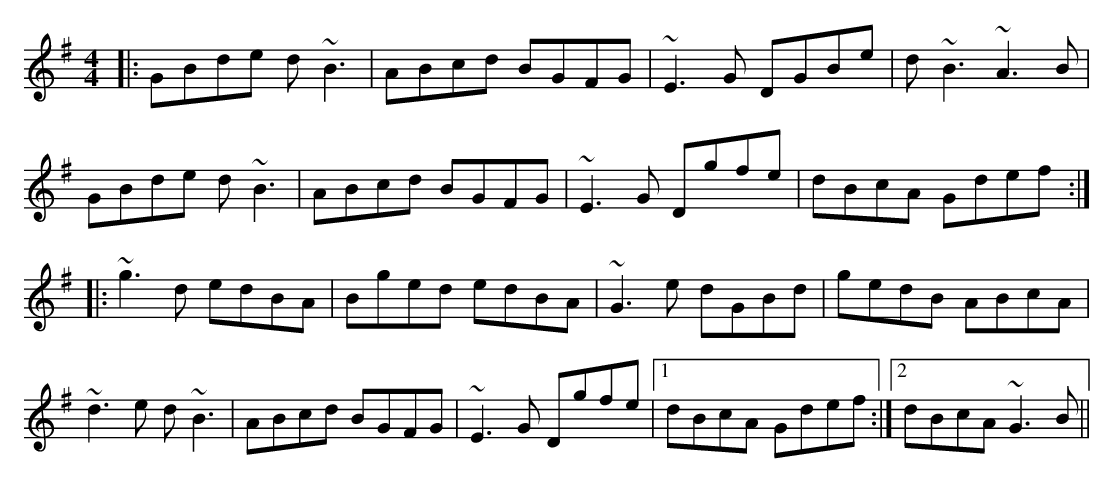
X:1
M:4/4
K:G
|:GBde d~B3|ABcd BGFG|~E3G DGBe|d~B3 ~A3B|
GBde d~B3|ABcd BGFG|~E3G Dgfe|dBcA Gdef:|
|:~g3d edBA|Bged edBA|~G3e dGBd|gedB ABcA|
~d3e d~B3|ABcd BGFG|~E3G Dgfe|1 dBcA Gdef:|2 dBcA ~G3B||
